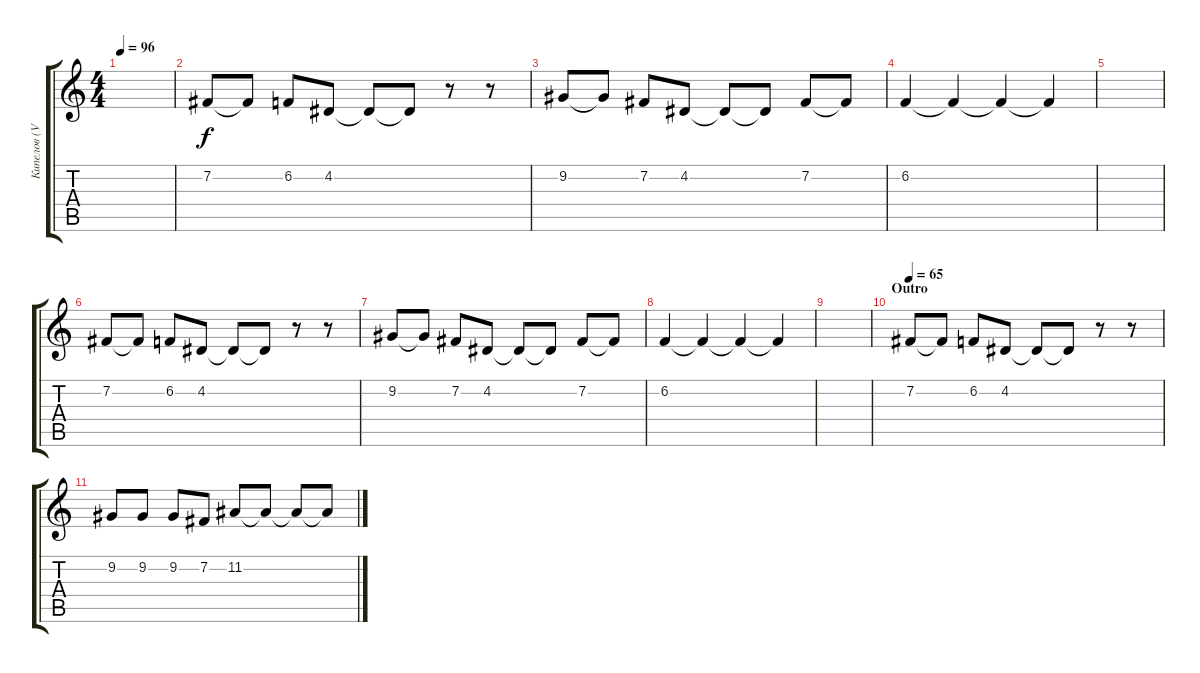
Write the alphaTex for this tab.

\track ("Кипелов (Vocal)" "Кипелов (V") {instrument lead6voice}
\staff {score tabs}
\tuning (E4 B3 G3 D3 A2 E2) {hide}
\ts (4 4)
\tempo 96
\clef g2
\ks c
|
7.2.8 7.2{t}.8 6.2.8 4.2.8 4.2{t}.8 4.2{t}.8 r.8 r.8 |
9.2.8 9.2{t}.8 7.2.8 4.2.8 4.2{t}.8 4.2{t}.8 7.2.8 7.2{t}.8 |
6.2.4 6.2{t}.4 6.2{t}.4 6.2{t}.4 |
|
7.2.8 7.2{t}.8 6.2.8 4.2.8 4.2{t}.8 4.2{t}.8 r.8 r.8 |
9.2.8 9.2{t}.8 7.2.8 4.2.8 4.2{t}.8 4.2{t}.8 7.2.8 7.2{t}.8 |
6.2.4 6.2{t}.4 6.2{t}.4 6.2{t}.4 |
|
\section ("" "Outro")
\tempo 65
7.2.8 7.2{t}.8 6.2.8 4.2.8 4.2{t}.8 4.2{t}.8 r.8 r.8 |
9.2.8 9.2.8 9.2.8 7.2.8 11.2.8 11.2{t}.8 11.2{t}.8 11.2{t}.8
